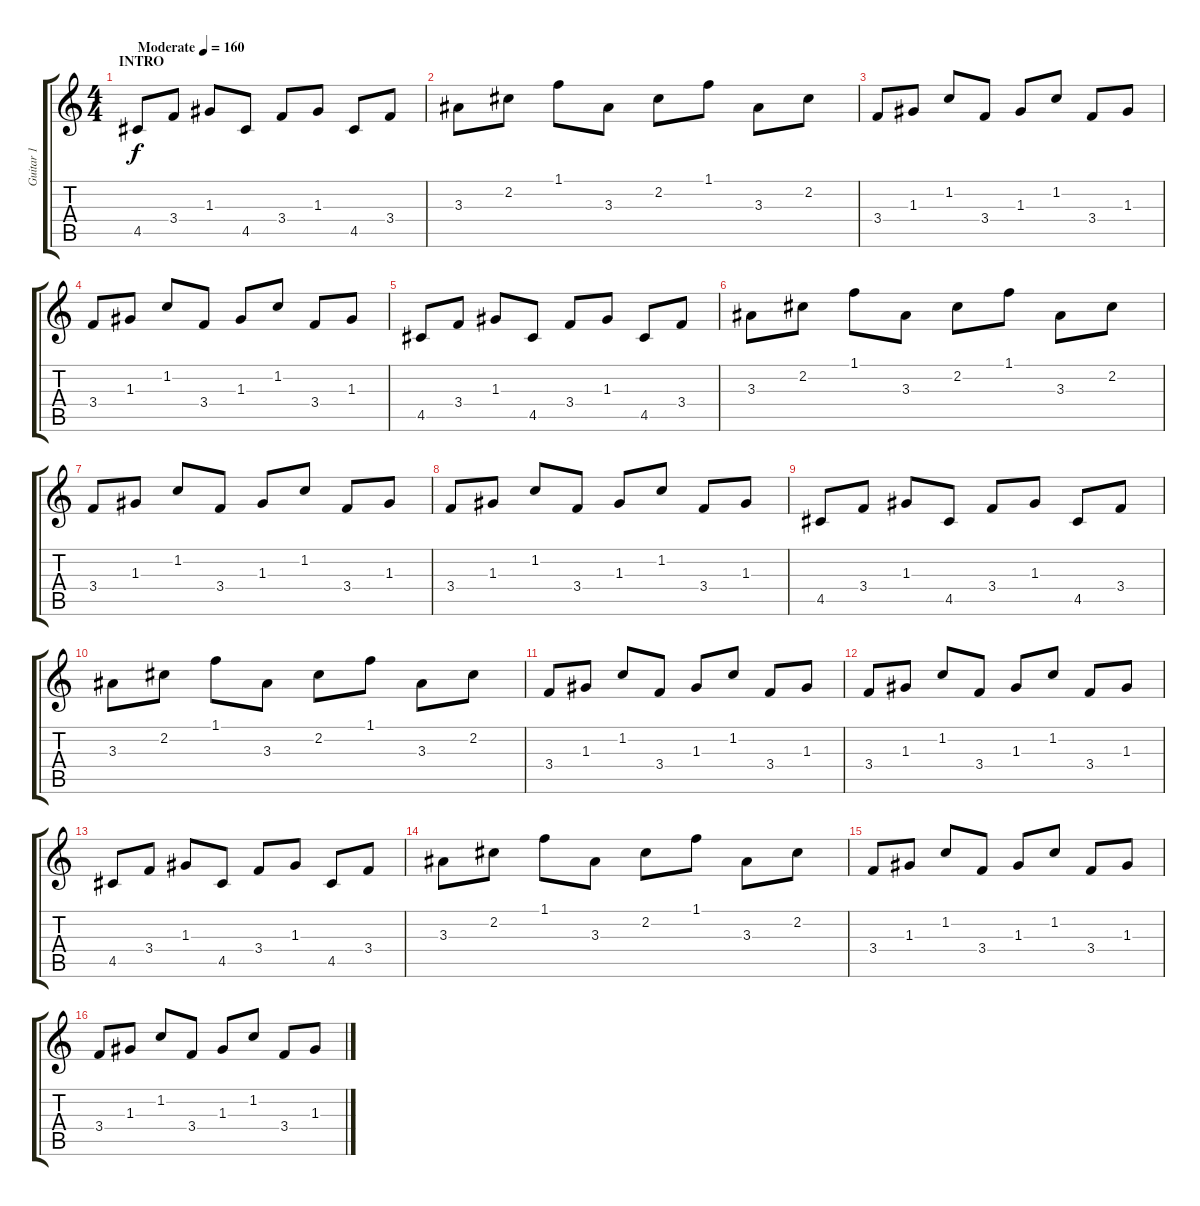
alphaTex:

\track ("Guitar 1" "Guitar 1") {instrument electricguitarclean}
\staff {score tabs}
\tuning (E4 B3 G3 D3 A2 E2) {hide}
\ts (4 4)
\section ("" "INTRO")
\tempo (160 "Moderate")
\clef g2
\ks c
4.5.8{dy f instrument electricguitarclean} 3.4.8 1.3.8 4.5.8 3.4.8 1.3.8 4.5.8 3.4.8 |
3.3.8 2.2.8 1.1.8 3.3.8 2.2.8 1.1.8 3.3.8 2.2.8 |
3.4.8 1.3.8 1.2.8 3.4.8 1.3.8 1.2.8 3.4.8 1.3.8 |
3.4.8 1.3.8 1.2.8 3.4.8 1.3.8 1.2.8 3.4.8 1.3.8 |
4.5.8 3.4.8 1.3.8 4.5.8 3.4.8 1.3.8 4.5.8 3.4.8 |
3.3.8 2.2.8 1.1.8 3.3.8 2.2.8 1.1.8 3.3.8 2.2.8 |
3.4.8 1.3.8 1.2.8 3.4.8 1.3.8 1.2.8 3.4.8 1.3.8 |
3.4.8 1.3.8 1.2.8 3.4.8 1.3.8 1.2.8 3.4.8 1.3.8 |
4.5.8 3.4.8 1.3.8 4.5.8 3.4.8 1.3.8 4.5.8 3.4.8 |
3.3.8 2.2.8 1.1.8 3.3.8 2.2.8 1.1.8 3.3.8 2.2.8 |
3.4.8 1.3.8 1.2.8 3.4.8 1.3.8 1.2.8 3.4.8 1.3.8 |
3.4.8 1.3.8 1.2.8 3.4.8 1.3.8 1.2.8 3.4.8 1.3.8 |
4.5.8 3.4.8 1.3.8 4.5.8 3.4.8 1.3.8 4.5.8 3.4.8 |
3.3.8 2.2.8 1.1.8 3.3.8 2.2.8 1.1.8 3.3.8 2.2.8 |
3.4.8 1.3.8 1.2.8 3.4.8 1.3.8 1.2.8 3.4.8 1.3.8 |
3.4.8 1.3.8 1.2.8 3.4.8 1.3.8 1.2.8 3.4.8 1.3.8
